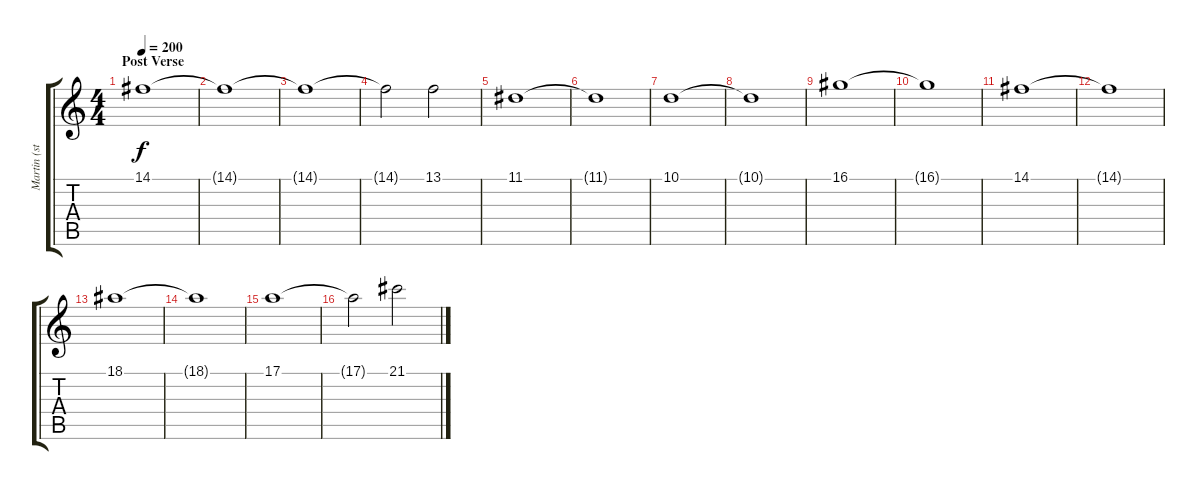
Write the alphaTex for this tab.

\track ("Martin (strings)" "Martin (st") {instrument stringensemble2}
\staff {score tabs}
\tuning (E4 B3 G3 D3 A2 E2) {hide}
\ts (4 4)
\section ("" "Post Verse")
\tempo 200
\clef g2
\ks c
14.1.1{dy f} |
14.1{t}.1 |
14.1{t}.1 |
14.1{t}.2 13.1.2 |
11.1.1 |
11.1{t}.1 |
10.1.1 |
10.1{t}.1 |
16.1.1 |
16.1{t}.1 |
14.1.1 |
14.1{t}.1 |
18.1.1 |
18.1{t}.1 |
17.1.1 |
17.1{t}.2 21.1.2
